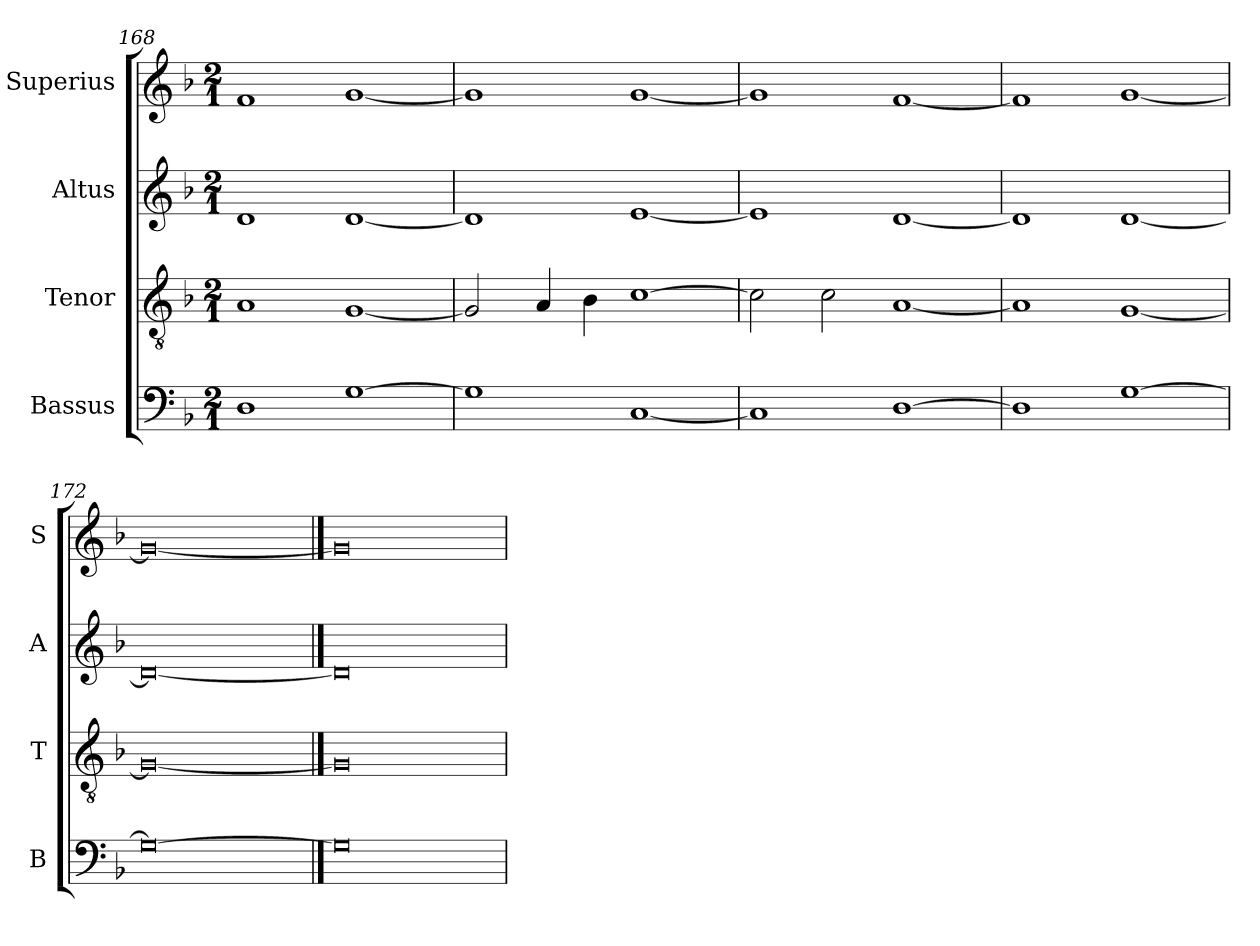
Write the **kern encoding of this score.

**kern	**kern	**kern	**kern
*part4	*part3	*part2	*part1
*staff4	*staff3	*staff2	*staff1
*I"Bassus	*I"Tenor	*I"Altus	*I"Superius
*I'B	*I'T	*I'A	*I'S
*clefF4	*clefGv2	*clefG2	*clefG2
*k[b-]	*k[b-]	*k[b-]	*k[b-]
*F:	*F:	*F:	*F:
*M2/1	*M2/1	*M2/1	*M2/1
=168	=168	=168	=168
1D	1A	1d	1f
[1G	[1G	[1d	[1g
=169	=169	=169	=169
1G]	2G]	1d]	1g]
.	4A	.	.
.	4B-	.	.
[1C	[1c	[1e	[1g
=170	=170	=170	=170
1C]	2c]	1e]	1g]
.	2c	.	.
[1D	[1A	[1d	[1f
=171	=171	=171	=171
1D]	1A]	1d]	1f]
[1G	[1G	[1d	[1g
=172	=172	=172	=172
0G_	0G_	0d_	0g_
==173	==173	==173	==173
0G]	0G]	0d]	0g]
=	=	=	=
*-	*-	*-	*-
